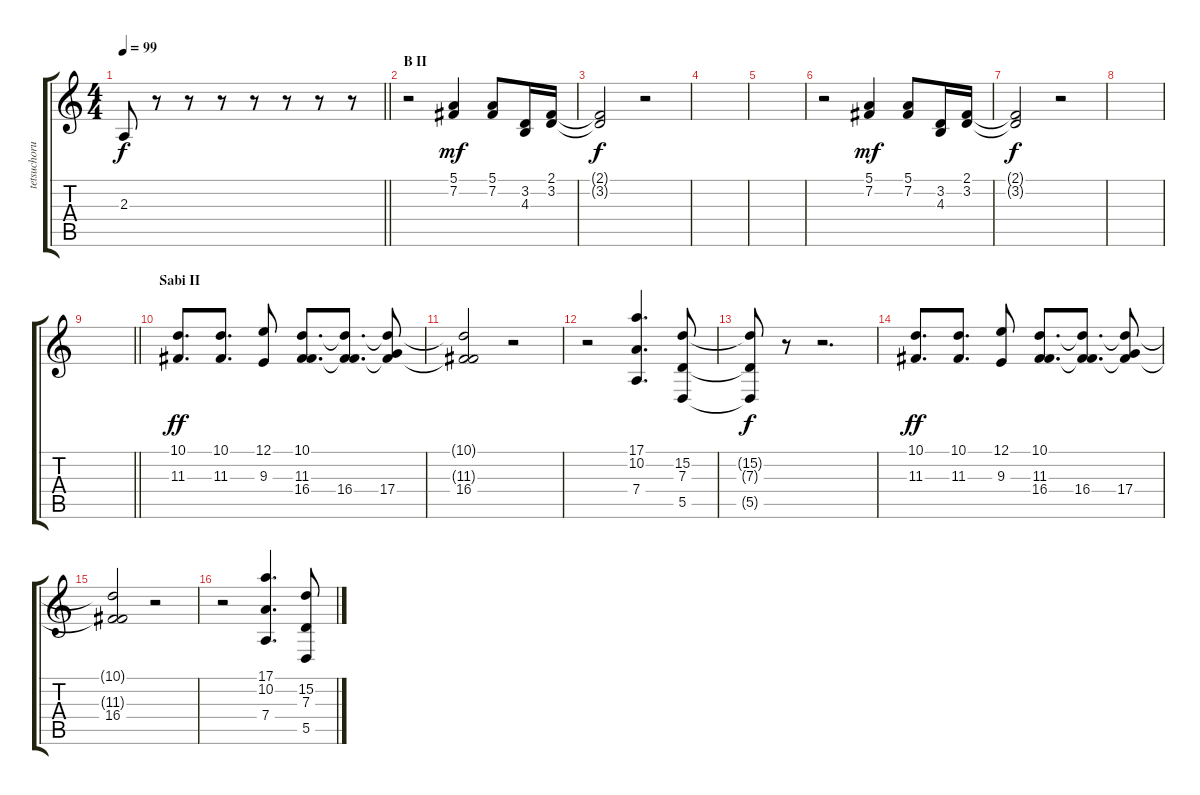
\track ("tetsuchorus" "tetsuchoru") {instrument choiraahs}
\staff {score tabs}
\tuning (E4 B3 G3 D3 A2 E2) {hide}
\ts (4 4)
\tempo 99
\clef g2
\barLineRight lightlight
\ks c
2.3{t}.8{dy f} r.8 r.8 r.8 r.8 r.8 r.8 r.8 |
\section ("" "B II")
r.2 (5.1 7.2).4{dy mf} (5.1 7.2).8 (3.2 4.3).16 (2.1 3.2).16 |
(2.1{t} 3.2{t}).2{dy f} r.2 |
|
|
r.2 (5.1 7.2).4{dy mf} (5.1 7.2).8 (3.2 4.3).16 (2.1 3.2).16 |
(2.1{t} 3.2{t}).2{dy f} r.2 |
|
\barLineRight lightlight
|
\section ("" "Sabi II")
(10.1 11.3).8{d dy ff instrument choiraahs} (10.1 11.3).8{d} (12.1 9.3).8 (10.1 11.3 16.4).8{d} (10.1{t} 11.3{t} 16.4).8{d} (10.1{t} 11.3{t} 17.4).8 |
(10.1{t} 11.3{t} 16.4).2 r.2 |
r.2 (17.1 10.2 7.4).4{d} (15.2 7.3 5.5).8 |
(15.2{t} 7.3{t} 5.5{t}).8{dy f} r.8 r.2{d} |
(10.1 11.3).8{d dy ff} (10.1 11.3).8{d} (12.1 9.3).8 (10.1 11.3 16.4).8{d} (10.1{t} 11.3{t} 16.4).8{d} (10.1{t} 11.3{t} 17.4).8 |
(10.1{t} 11.3{t} 16.4).2 r.2 |
r.2 (17.1 10.2 7.4).4{d} (15.2 7.3 5.5).8
